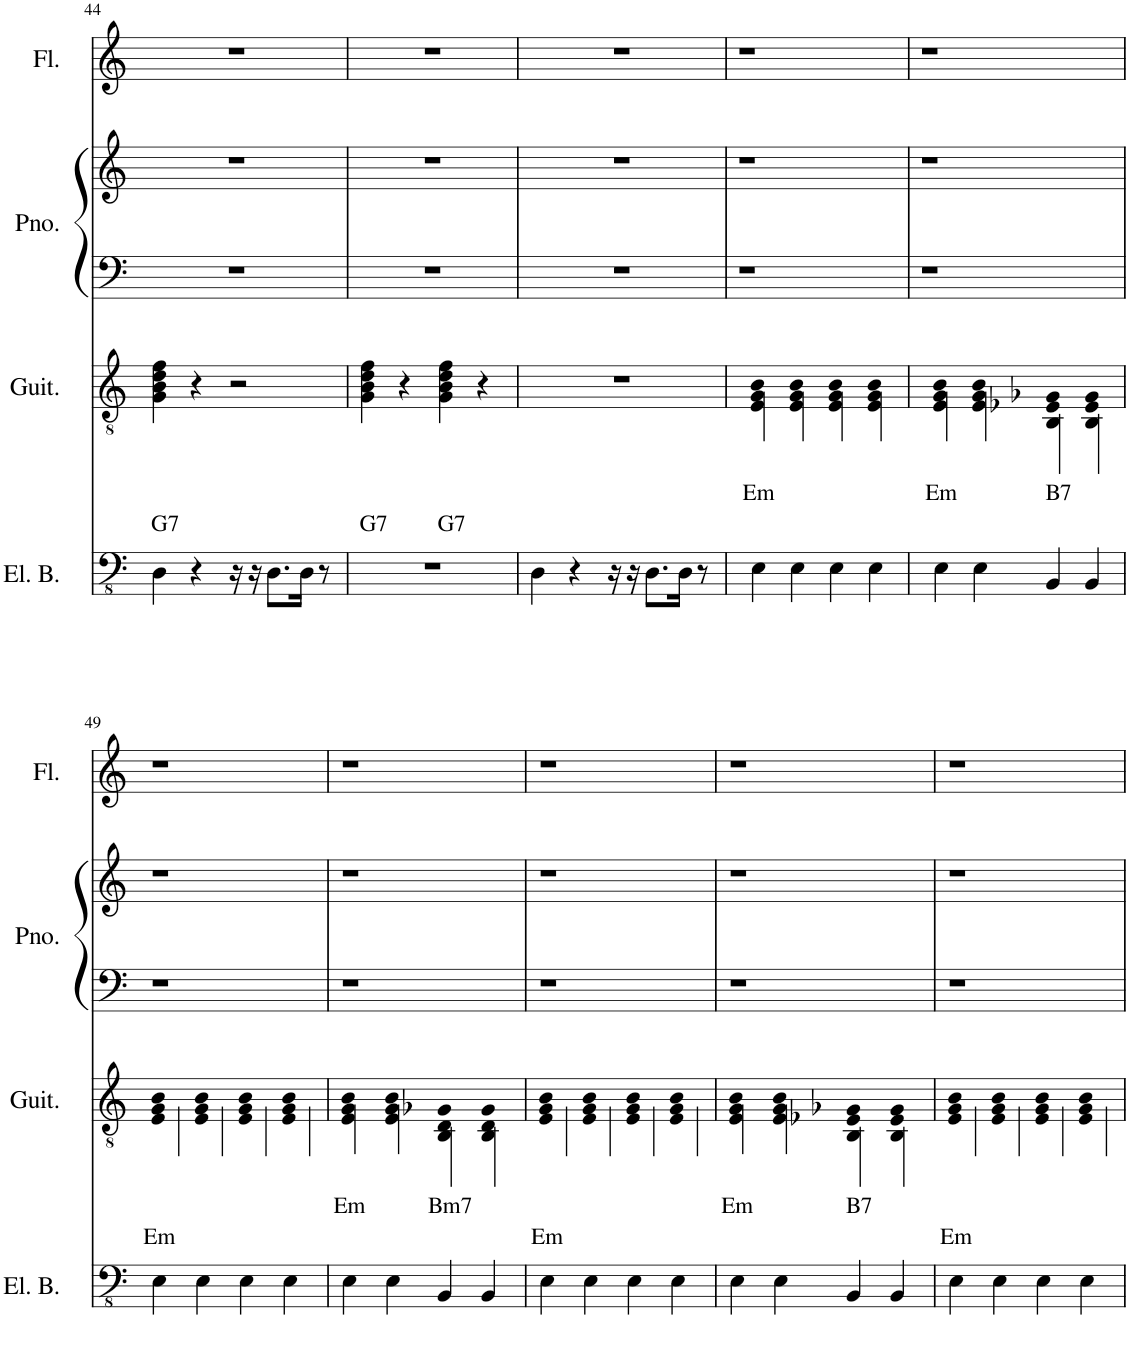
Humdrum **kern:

**kern	**kern	**text	**kern	**kern	**kern
*part4	*part3	*part3	*part2	*part2	*part1
*staff5	*staff4	*staff4	*staff3	*staff2	*staff1
*I"Electric Bass	*I"Guitar	*	*I"Piano	*	*I"Flute
*I'El. B.	*I'Guit.	*	*I'Pno.	*	*I'Fl.
!!LO:PB:g=z
*clefFv4	*clefGv2	*	*clefF4	*clefG2	*clefG2
*k[]	*k[]	*	*k[]	*k[]	*k[]
*M4/4	*M4/4	*	*M4/4	*M4/4	*M4/4
=44	=44	=44	=44	=44	=44
!	!	!LO:LY:b	!	!	!
4DD\	4G\ 4B\ 4d\ 4f\	G7	1r	1r	1r
4r	4r	.	.	.	.
16r	2r	.	.	.	.
16r	.	.	.	.	.
8.DD\L	.	.	.	.	.
16DD\Jk	.	.	.	.	.
8r	.	.	.	.	.
=45	=45	=45	=45	=45	=45
!	!	!LO:LY:b	!	!	!
1r	4G\ 4B\ 4d\ 4f\	G7	1r	1r	1r
.	4r	.	.	.	.
!	!	!LO:LY:b	!	!	!
.	4G\ 4B\ 4d\ 4f\	G7	.	.	.
.	4r	.	.	.	.
=46	=46	=46	=46	=46	=46
4DD\	1r	.	1r	1r	1r
4r	.	.	.	.	.
16r	.	.	.	.	.
16r	.	.	.	.	.
8.DD\L	.	.	.	.	.
16DD\Jk	.	.	.	.	.
8r	.	.	.	.	.
=47	=47	=47	=47	=47	=47
!	!	!LO:LY:b	!	!	!
4EE\	4E/ 4G/ 4B/	Em	1r	1r	1r
4EE\	4E/ 4G/ 4B/	.	.	.	.
4EE\	4E/ 4G/ 4B/	.	.	.	.
4EE\	4E/ 4G/ 4B/	.	.	.	.
=48	=48	=48	=48	=48	=48
!	!	!LO:LY:b	!	!	!
4EE\	4E/ 4G/ 4B/	Em	1r	1r	1r
4EE\	4E/ 4G/ 4B/	.	.	.	.
!	!	!LO:LY:b	!	!	!
4BBB/	4BB/ 4E-X/ 4G-X/	B7	.	.	.
4BBB/	4BB/ 4E-/ 4G-/	.	.	.	.
!!LO:LB:g=z
=49	=49	=49	=49	=49	=49
!	!	!LO:LY:b	!	!	!
4EE\	4E/ 4G/ 4B/	Em	1r	1r	1r
4EE\	4E/ 4G/ 4B/	.	.	.	.
4EE\	4E/ 4G/ 4B/	.	.	.	.
4EE\	4E/ 4G/ 4B/	.	.	.	.
=50	=50	=50	=50	=50	=50
!	!	!LO:LY:b	!	!	!
4EE\	4E/ 4G/ 4B/	Em	1r	1r	1r
4EE\	4E/ 4G/ 4B/	.	.	.	.
!	!	!LO:LY:b	!	!	!
4BBB/	4BB/ 4D/ 4G-X/	Bm7	.	.	.
4BBB/	4BB/ 4D/ 4G-/	.	.	.	.
=51	=51	=51	=51	=51	=51
!	!	!LO:LY:b	!	!	!
4EE\	4E/ 4G/ 4B/	Em	1r	1r	1r
4EE\	4E/ 4G/ 4B/	.	.	.	.
4EE\	4E/ 4G/ 4B/	.	.	.	.
4EE\	4E/ 4G/ 4B/	.	.	.	.
=52	=52	=52	=52	=52	=52
!	!	!LO:LY:b	!	!	!
4EE\	4E/ 4G/ 4B/	Em	1r	1r	1r
4EE\	4E/ 4G/ 4B/	.	.	.	.
!	!	!LO:LY:b	!	!	!
4BBB/	4BB/ 4E-X/ 4G-X/	B7	.	.	.
4BBB/	4BB/ 4E-/ 4G-/	.	.	.	.
=53	=53	=53	=53	=53	=53
!	!	!LO:LY:b	!	!	!
4EE\	4E/ 4G/ 4B/	Em	1r	1r	1r
4EE\	4E/ 4G/ 4B/	.	.	.	.
4EE\	4E/ 4G/ 4B/	.	.	.	.
4EE\	4E/ 4G/ 4B/	.	.	.	.
=	=	=	=	=	=
*-	*-	*-	*-	*-	*-
